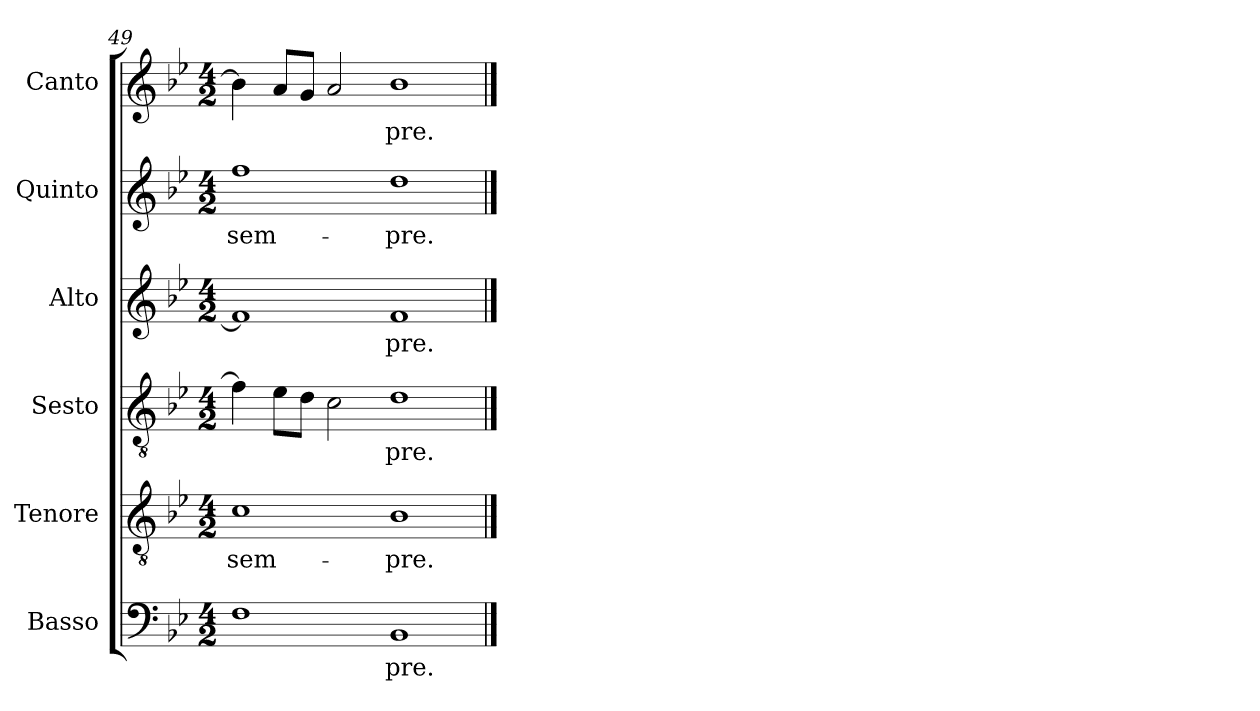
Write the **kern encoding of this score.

**kern	**text	**kern	**text	**kern	**text	**kern	**text	**kern	**text	**kern	**text
*part6	*part6	*part5	*part5	*part4	*part4	*part3	*part3	*part2	*part2	*part1	*part1
*staff6	*staff6	*staff5	*staff5	*staff4	*staff4	*staff3	*staff3	*staff2	*staff2	*staff1	*staff1
*I"Basso	*	*I"Tenore	*	*I"Sesto	*	*I"Alto	*	*I"Quinto	*	*I"Canto	*
*I'B	*	*I'T	*	*	*	*I'A	*	*	*	*I'C	*
*clefF4	*	*clefGv2	*	*clefGv2	*	*clefG2	*	*clefG2	*	*clefG2	*
*k[b-e-]	*	*k[b-e-]	*	*k[b-e-]	*	*k[b-e-]	*	*k[b-e-]	*	*k[b-e-]	*
*B-:	*	*B-:	*	*B-:	*	*B-:	*	*B-:	*	*B-:	*
*M4/2	*	*M4/2	*	*M4/2	*	*M4/2	*	*M4/2	*	*M4/2	*
=49	=49	=49	=49	=49	=49	=49	=49	=49	=49	=49	=49
!	!	!	!LO:LY:b	!	!	!	!	!	!LO:LY:b	!	!
1F	.	1c	sem-	4f\]	.	1f]	.	1ff	sem-	4b-\]	.
.	.	.	.	8e-\L	.	.	.	.	.	8a/L	.
.	.	.	.	8d\J	.	.	.	.	.	8g/J	.
.	.	.	.	2c\	.	.	.	.	.	2a/	.
!	!LO:LY:b	!	!LO:LY:b	!	!LO:LY:b	!	!LO:LY:b	!	!LO:LY:b	!	!LO:LY:b
1BB-	-pre.	1B-	-pre.	1d	-pre.	1f	-pre.	1dd	-pre.	1b-	-pre.
==	==	==	==	==	==	==	==	==	==	==	==
*-	*-	*-	*-	*-	*-	*-	*-	*-	*-	*-	*-
